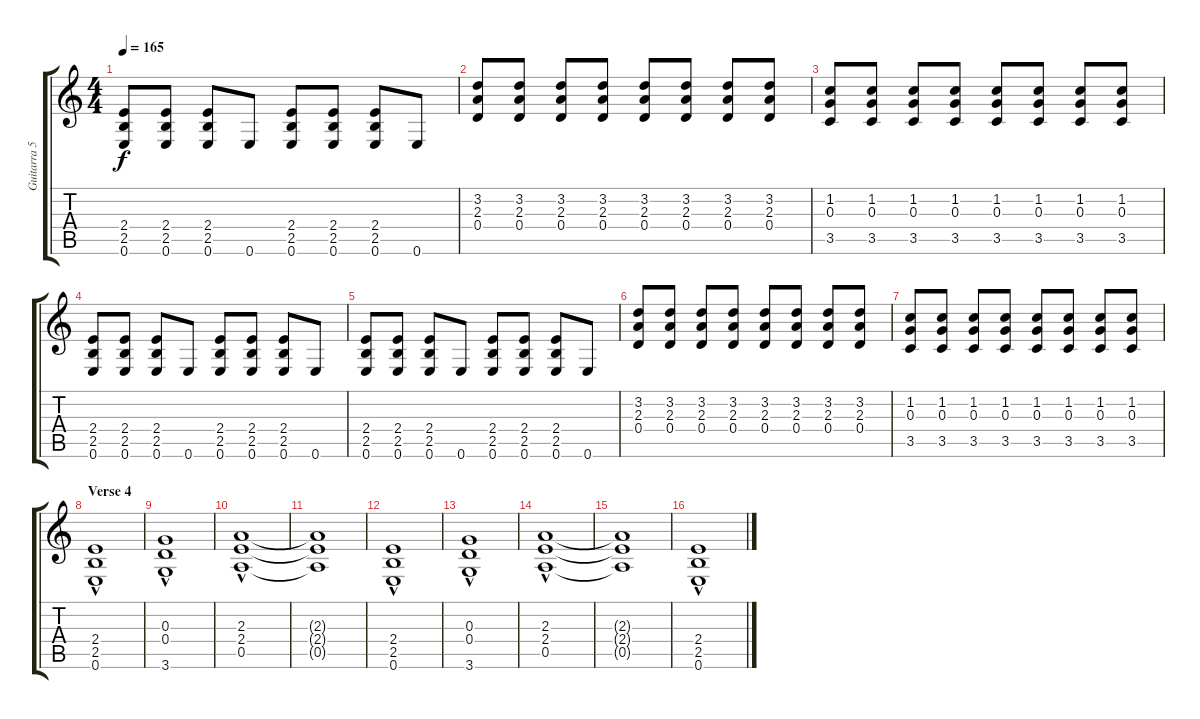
\track ("Guitarra 5 ( Ritmica 2 )" "Guitarra 5") {instrument distortionguitar}
\staff {score tabs}
\tuning (E4 B3 G3 D3 A2 E2) {hide}
\ts (4 4)
\tempo 165
\clef g2
\ks c
(2.4 2.5 0.6).8{dy f} (2.4 2.5 0.6).8 (2.4 2.5 0.6).8 0.6.8 (2.4 2.5 0.6).8 (2.4 2.5 0.6).8 (2.4 2.5 0.6).8 0.6.8 |
(3.2 2.3 0.4).8 (3.2 2.3 0.4).8 (3.2 2.3 0.4).8 (3.2 2.3 0.4).8 (3.2 2.3 0.4).8 (3.2 2.3 0.4).8 (3.2 2.3 0.4).8 (3.2 2.3 0.4).8 |
(1.2 0.3 3.5).8 (1.2 0.3 3.5).8 (1.2 0.3 3.5).8 (1.2 0.3 3.5).8 (1.2 0.3 3.5).8 (1.2 0.3 3.5).8 (1.2 0.3 3.5).8 (1.2 0.3 3.5).8 |
(2.4 2.5 0.6).8 (2.4 2.5 0.6).8 (2.4 2.5 0.6).8 0.6.8 (2.4 2.5 0.6).8 (2.4 2.5 0.6).8 (2.4 2.5 0.6).8 0.6.8 |
(2.4 2.5 0.6).8 (2.4 2.5 0.6).8 (2.4 2.5 0.6).8 0.6.8 (2.4 2.5 0.6).8 (2.4 2.5 0.6).8 (2.4 2.5 0.6).8 0.6.8 |
(3.2 2.3 0.4).8 (3.2 2.3 0.4).8 (3.2 2.3 0.4).8 (3.2 2.3 0.4).8 (3.2 2.3 0.4).8 (3.2 2.3 0.4).8 (3.2 2.3 0.4).8 (3.2 2.3 0.4).8 |
(1.2 0.3 3.5).8 (1.2 0.3 3.5).8 (1.2 0.3 3.5).8 (1.2 0.3 3.5).8 (1.2 0.3 3.5).8 (1.2 0.3 3.5).8 (1.2 0.3 3.5).8 (1.2 0.3 3.5).8 |
\section ("" "Verse 4")
(2.4{hac} 2.5 0.6).1 |
(0.3{hac} 0.4 3.6).1 |
(2.3{hac} 2.4 0.5).1 |
(2.3{t} 2.4{t} 0.5{t}).1 |
(2.4{hac} 2.5 0.6).1 |
(0.3{hac} 0.4 3.6).1 |
(2.3{hac} 2.4 0.5).1 |
(2.3{t} 2.4{t} 0.5{t}).1 |
(2.4{hac} 2.5 0.6).1
